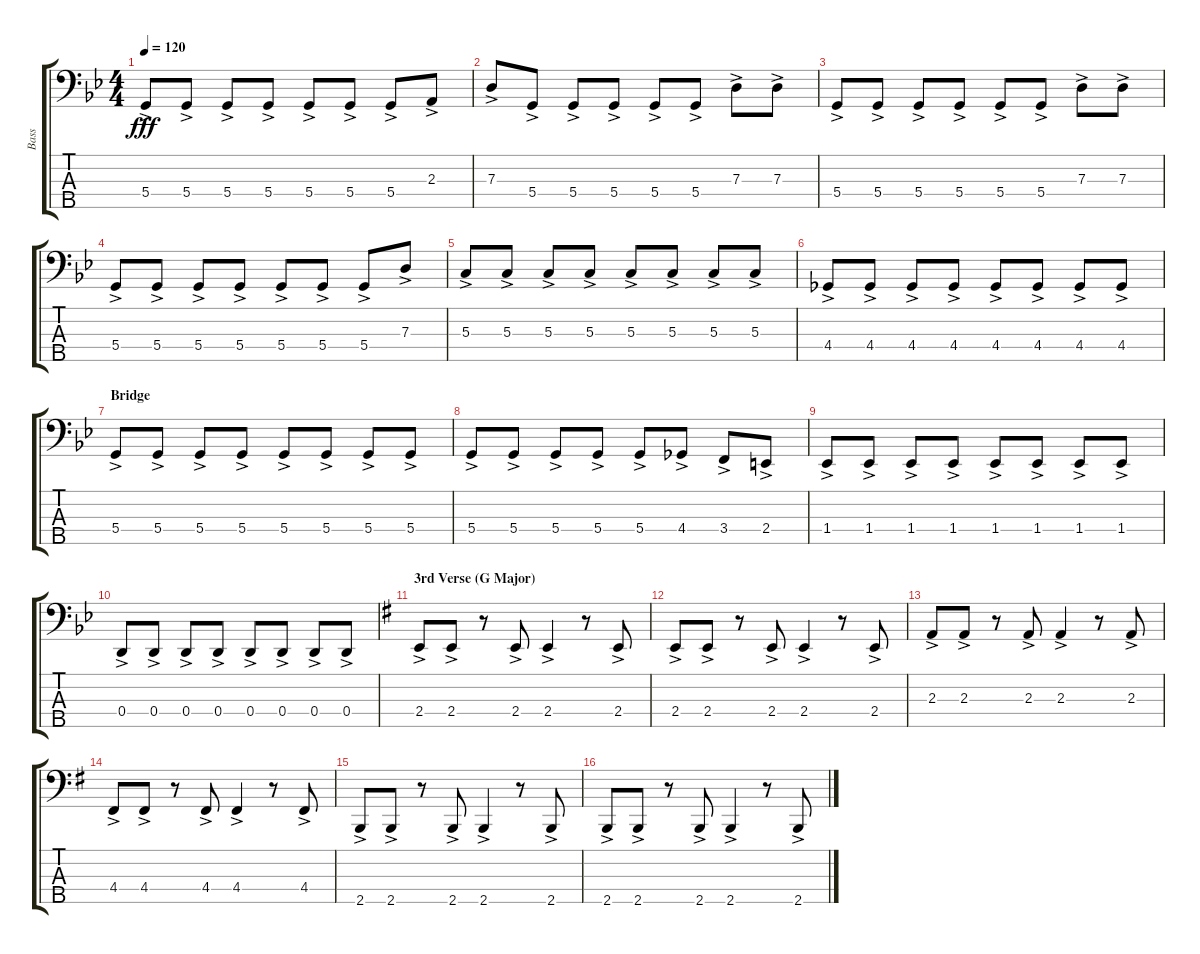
\track ("Bass" "Bass") {instrument electricbassfinger}
\staff {score tabs}
\tuning (F2 C2 G1 D1 A0) {hide}
\ts (4 4)
\tempo 120
\clef f4
\ks bb
5.4{ac}.8{dy fff} 5.4{ac}.8 5.4{ac}.8 5.4{ac}.8 5.4{ac}.8 5.4{ac}.8 5.4{ac}.8 2.3{ac}.8 |
7.3{ac}.8 5.4{ac}.8 5.4{ac}.8 5.4{ac}.8 5.4{ac}.8 5.4{ac}.8 7.3{ac}.8 7.3{ac}.8 |
5.4{ac}.8 5.4{ac}.8 5.4{ac}.8 5.4{ac}.8 5.4{ac}.8 5.4{ac}.8 7.3{ac}.8 7.3{ac}.8 |
5.4{ac}.8 5.4{ac}.8 5.4{ac}.8 5.4{ac}.8 5.4{ac}.8 5.4{ac}.8 5.4{ac}.8 7.3{ac}.8 |
5.3{ac}.8 5.3{ac}.8 5.3{ac}.8 5.3{ac}.8 5.3{ac}.8 5.3{ac}.8 5.3{ac}.8 5.3{ac}.8 |
4.4{ac}.8 4.4{ac}.8 4.4{ac}.8 4.4{ac}.8 4.4{ac}.8 4.4{ac}.8 4.4{ac}.8 4.4{ac}.8 |
\section ("" "Bridge")
5.4{ac}.8 5.4{ac}.8 5.4{ac}.8 5.4{ac}.8 5.4{ac}.8 5.4{ac}.8 5.4{ac}.8 5.4{ac}.8 |
5.4{ac}.8 5.4{ac}.8 5.4{ac}.8 5.4{ac}.8 5.4{ac}.8 4.4{ac}.8 3.4{ac}.8 2.4{ac}.8 |
1.4{ac}.8 1.4{ac}.8 1.4{ac}.8 1.4{ac}.8 1.4{ac}.8 1.4{ac}.8 1.4{ac}.8 1.4{ac}.8 |
0.4{ac}.8 0.4{ac}.8 0.4{ac}.8 0.4{ac}.8 0.4{ac}.8 0.4{ac}.8 0.4{ac}.8 0.4{ac}.8 |
\section ("" "3rd Verse (G Major)")
\ks g
2.4{ac}.8 2.4{ac}.8 r.8 2.4{ac}.8 2.4{ac}.4 r.8 2.4{ac}.8 |
2.4{ac}.8 2.4{ac}.8 r.8 2.4{ac}.8 2.4{ac}.4 r.8 2.4{ac}.8 |
2.3{ac}.8 2.3{ac}.8 r.8 2.3{ac}.8 2.3{ac}.4 r.8 2.3{ac}.8 |
4.4{ac}.8 4.4{ac}.8 r.8 4.4{ac}.8 4.4{ac}.4 r.8 4.4{ac}.8 |
2.5{ac}.8 2.5{ac}.8 r.8 2.5{ac}.8 2.5{ac}.4 r.8 2.5{ac}.8 |
2.5{ac}.8 2.5{ac}.8 r.8 2.5{ac}.8 2.5{ac}.4 r.8 2.5{ac}.8
